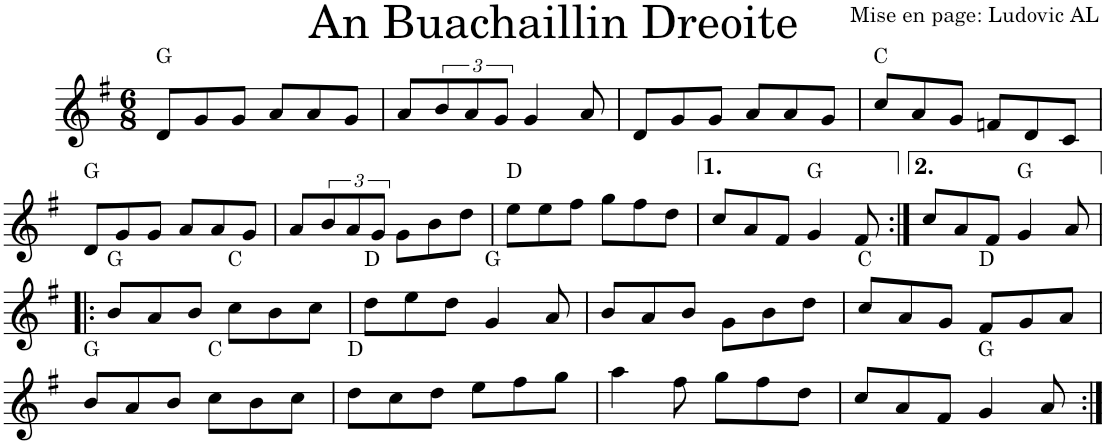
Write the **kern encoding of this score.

**kern	**harte
*part1	*part1
*staff1	*
*I"Voice	*
*I'V	*
*clefG2	*
*k[f#]	*
*M6/8	*
=1	=1
8d/L	G:maj
8g/	.
8g/J	.
8a/L	.
8a/	.
8g/J	.
=2	=2
8a/L	.
12b/	.
12a/	.
12g/J	.
4g/	.
8a/	.
=3	=3
8d/L	.
8g/	.
8g/J	.
8a/L	.
8a/	.
8g/J	.
=4	=4
8cc/L	C:maj
8a/	.
8g/J	.
8fn/L	.
8d/	.
8c/J	.
!!LO:LB:g=z
=5	=5
8d/L	G:maj
8g/	.
8g/J	.
8a/L	.
8a/	.
8g/J	.
=6	=6
8a/L	.
12b/	.
12a/	.
12g/J	.
8g\L	.
8b\	.
8dd\J	.
=7	=7
8ee\L	D:maj
8ee\	.
8ff#\J	.
8gg\L	.
8ff#\	.
8dd\J	.
=8	=8
8cc/L	.
8a/	.
8f#/J	.
4g/	G:maj
8f#/	.
=9:|!	=9:|!
8cc/L	.
8a/	.
8f#/J	.
4g/	G:maj
8a/	.
!!LO:LB:g=z
=10!|:	=10!|:
8b/L	G:maj
8a/	.
8b/J	.
8cc\L	C:maj
8b\	.
8cc\J	.
=11	=11
8dd\L	D:maj
8ee\	.
8dd\J	.
4g/	G:maj
8a/	.
=12	=12
8b/L	.
8a/	.
8b/J	.
8g\L	.
8b\	.
8dd\J	.
=13	=13
8cc/L	C:maj
8a/	.
8g/J	.
8f#/L	D:maj
8g/	.
8a/J	.
!!LO:LB:g=z
=14	=14
8b/L	G:maj
8a/	.
8b/J	.
8cc\L	C:maj
8b\	.
8cc\J	.
=15	=15
8dd\L	D:maj
8cc\	.
8dd\J	.
8ee\L	.
8ff#\	.
8gg\J	.
=16	=16
4aa\	.
8ff#\	.
8gg\L	.
8ff#\	.
8dd\J	.
=17	=17
8cc/L	.
8a/	.
8f#/J	.
4g/	G:maj
8a/	.
=:|!	=:|!
*-	*-
